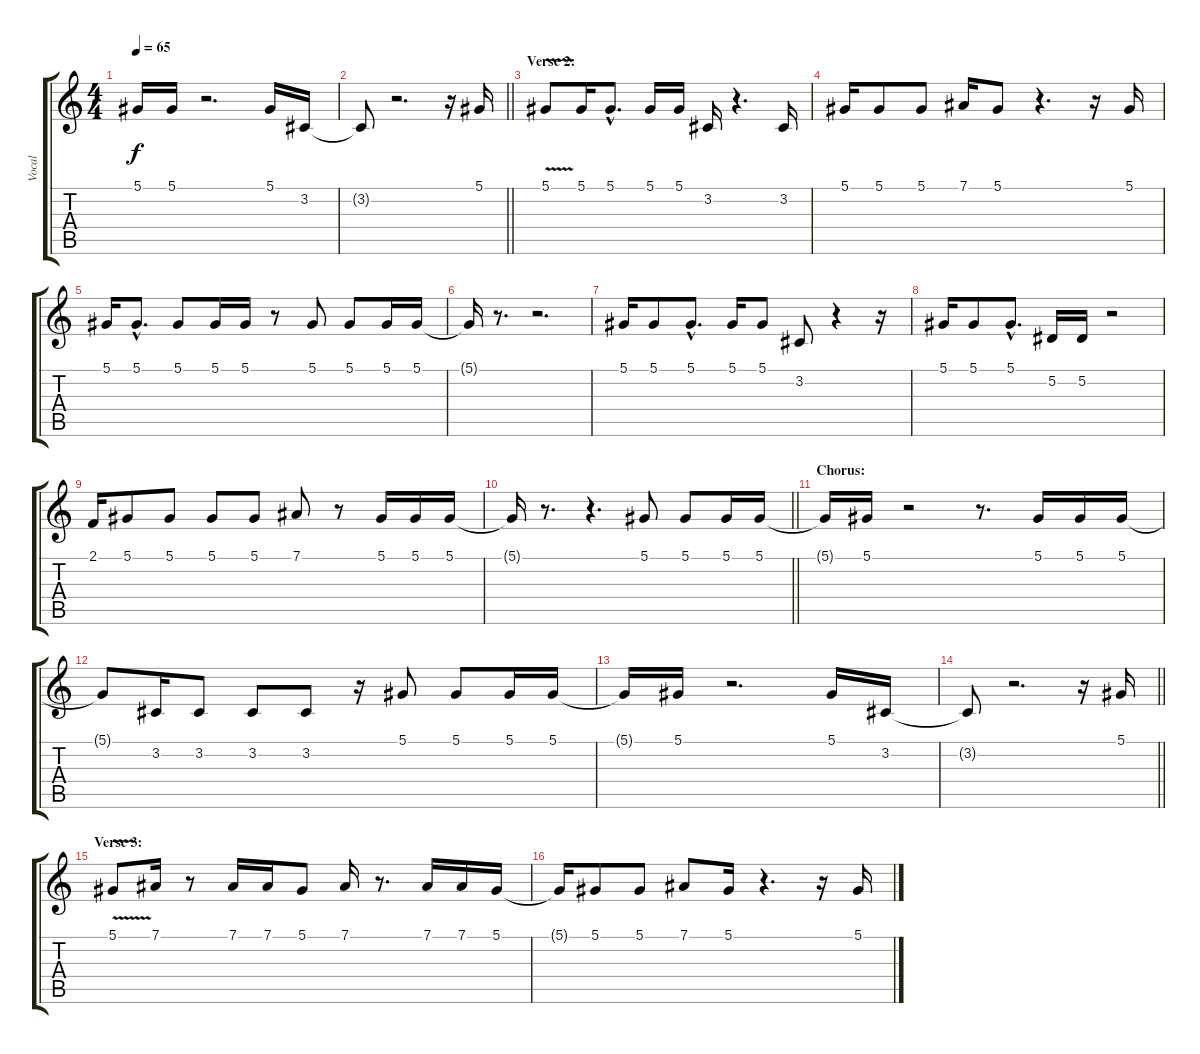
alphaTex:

\track ("Vocal" "Vocal") {instrument oboe}
\staff {score tabs}
\tuning (Eb4 Bb3 Gb3 Db3 Ab2 Eb2) {hide}
\ts (4 4)
\tempo 65
\clef g2
\ks c
5.1{t}.16{dy f} 5.1.16 r.2{d} 5.1.16 3.2.16 |
\barLineRight lightlight
3.2{t}.8 r.2{d} r.16 5.1.16 |
\section ("" "Verse 2:")
5.1{v}.8 5.1.16 5.1{hac}.8{d} 5.1.16 5.1.16 3.2.16 r.4{d} 3.2.16 |
5.1.16 5.1.8 5.1.8 7.1.16 5.1.8 r.4{d} r.16 5.1.16 |
5.1.16 5.1{hac}.8{d} 5.1.8 5.1.16 5.1.16 r.8 5.1.8 5.1.8 5.1.16 5.1.16 |
5.1{t}.16 r.8{d} r.2{d} |
5.1.16 5.1.8 5.1{hac}.8{d} 5.1.16 5.1.8 3.2.8 r.4 r.16 |
5.1.16 5.1.8 5.1{hac}.8{d} 5.2.16 5.2.16 r.2 |
2.1.16 5.1.8 5.1.8 5.1.8 5.1.8 7.1.8 r.8 5.1.16 5.1.16 5.1.16 |
\barLineRight lightlight
5.1{t}.16 r.8{d} r.4{d} 5.1.8 5.1.8 5.1.16 5.1.16 |
\section ("" "Chorus:")
5.1{t}.16 5.1.16 r.2 r.8{d} 5.1.16 5.1.16 5.1.16 |
5.1{t}.8 3.2.16 3.2.8 3.2.8 3.2.8 r.16 5.1.8 5.1.8 5.1.16 5.1.16 |
5.1{t}.16 5.1.16 r.2{d} 5.1.16 3.2.16 |
\barLineRight lightlight
3.2{t}.8 r.2{d} r.16 5.1.16 |
\section ("" "Verse 3:")
5.1{v}.8 7.1.16 r.8 7.1.16 7.1.16 5.1.8 7.1.16 r.8{d} 7.1.16 7.1.16 5.1.16 |
5.1{t}.16 5.1.8 5.1.8 7.1.8 5.1.16 r.4{d} r.16 5.1.16
